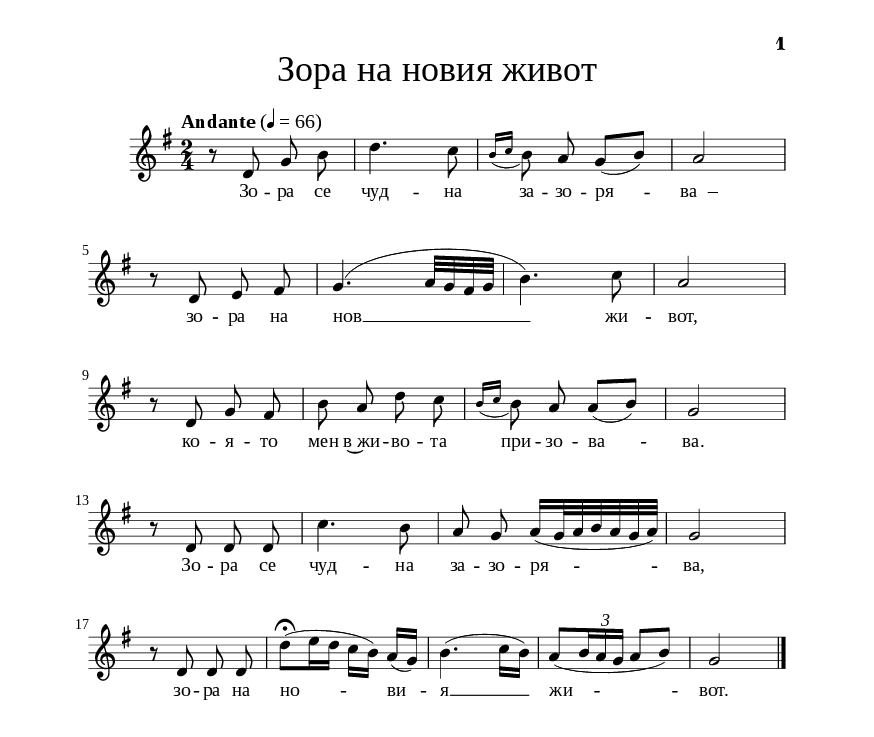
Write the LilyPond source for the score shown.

\version "2.24.4"

% include paper part and global functions
\include "include/globals.ily"

\bookpart {

  \label #'ref215
  \tocItem \markup "Зора на новия живот"
  \include "include/bookpart-paper.ily"
  \score {
    \include "include/score-layout.ily"

    \new Voice \absolute {
      \clef treble
      \key g \major
      \time 2/4
      \tempoFunc "Andante" 4 "66"
      \autoBeamOff
      r8  d'8  g'8  b'8 | % 2
      d''4.  c''8 | % 3
      \acciaccatura {  b'16 [  c''16 ] }  b'8
      a'8  g'8 ( [  b'8 ) ] | % 4
      a'2 \break | % 5
      r8  d'8  e'8  fis'8 | % 6
      g'4. (  a'32 [  g'32  fis'32  g'32
      ] | % 7
      b'4. )  c''8 | % 8
      a'2 \break | % 9
      r8  d'8  g'8  fis'8 |
      b'8  a'8  d''8  c''8 | % 11
      \acciaccatura {  b'16 [  c''16 ] }  b'8
      a'8  a'8 ( [  b'8 ) ] | % 12
      g'2 \break | % 13
      r8  d'8  d'8  d'8 | % 14
      c''4.  b'8 | % 15
      a'8  g'8  a'16 ( [  g'32  a'32
      b'32  a'32  g'32  a'32 ) ] | % 16
      g'2 \break | % 17
      r8  d'8  d'8  d'8 | % 18
      d''8 ( ^\fermata [  e''16  d''16 ]
      c''16 [  b'16 ) ]  a'16 ( [  g'16 )
      ] | % 19
      b'4. (  c''16 [  b'16 ) ] |
      a'8 ( [ \once \omit TupletBracket
      \times 2/3  {
        b'16  a'16  g'16 ]
      }
      a'8 [  b'8 ) ] | % 21
      g'2 \bar "|."
    }


    \addlyrics {
      Зо -- ра се чуд -- на за --
      зо -- ря -- "ва  –" зо -- ра на нов __
      жи -- вот, ко --
      я -- то мен в~жи -- во -- та
      при -- зо -- ва -- ва. Зо --
      ра се чуд -- на за -- зо -- ря --
      ва, зо -- ра на
      но -- ви -- я __
      жи -- вот.}

      \header {
        title = \titleFunc #'ref_desc_9 "Зора на новия живот" "Zora na Novija život"
      }

      \midi{}

    } % score


  } % bookpart

  % Più mosso
  %
